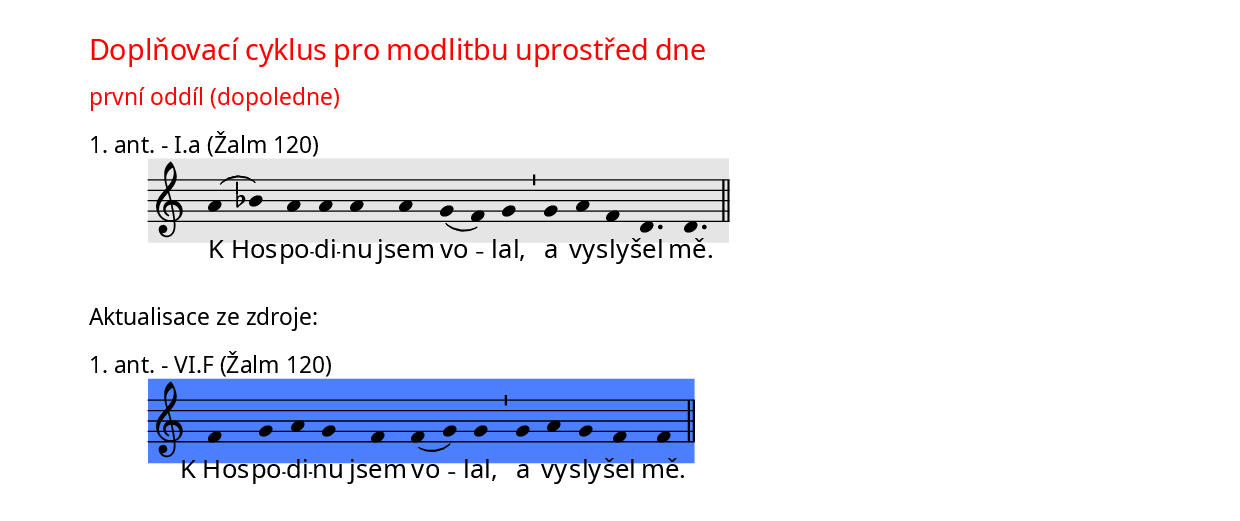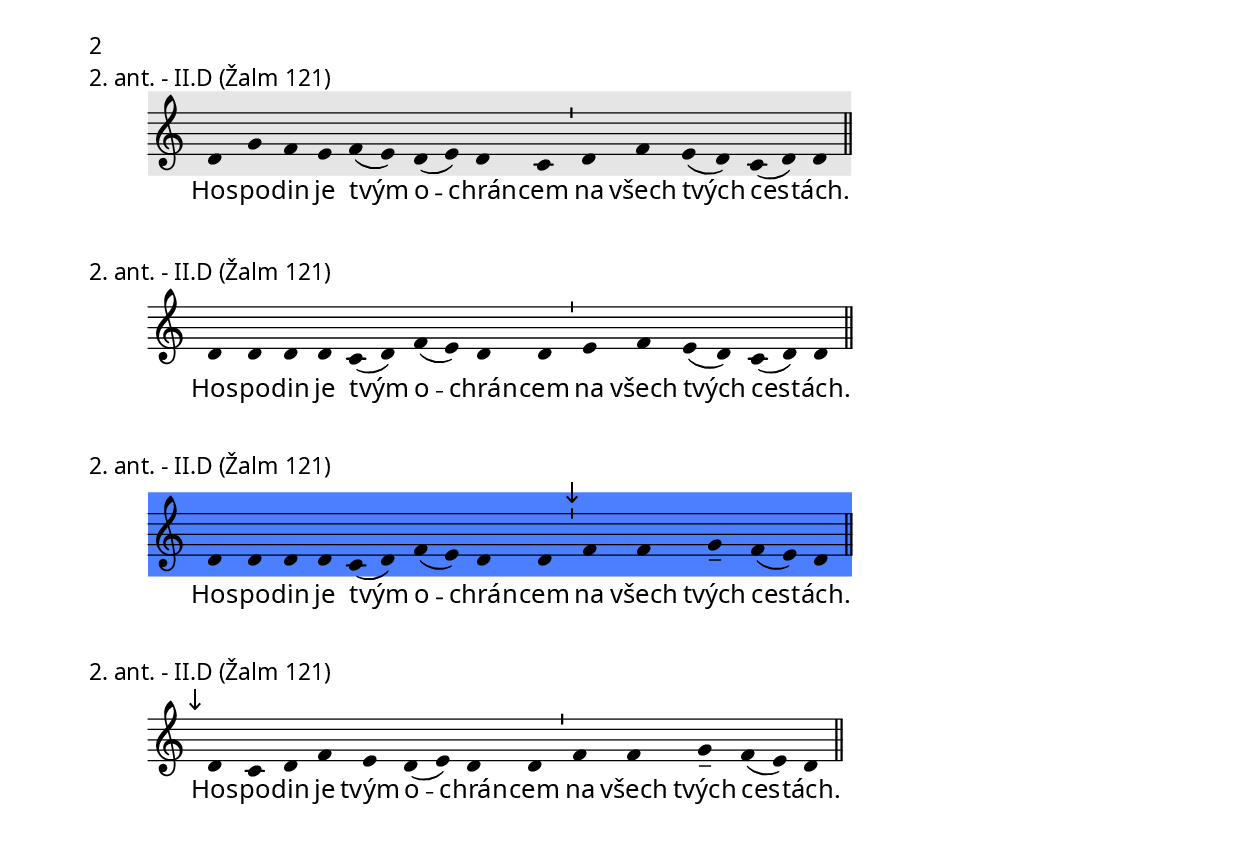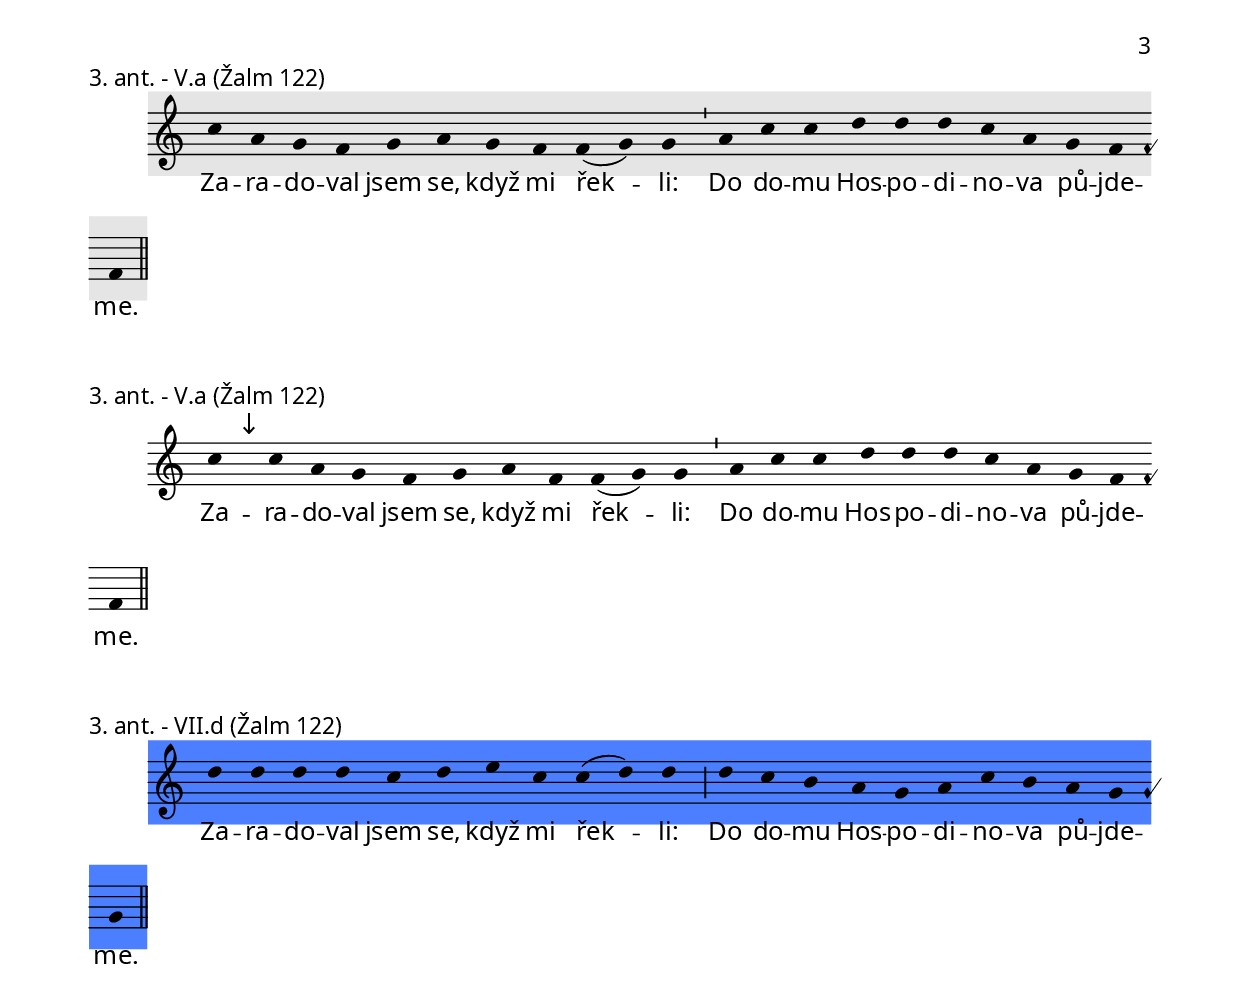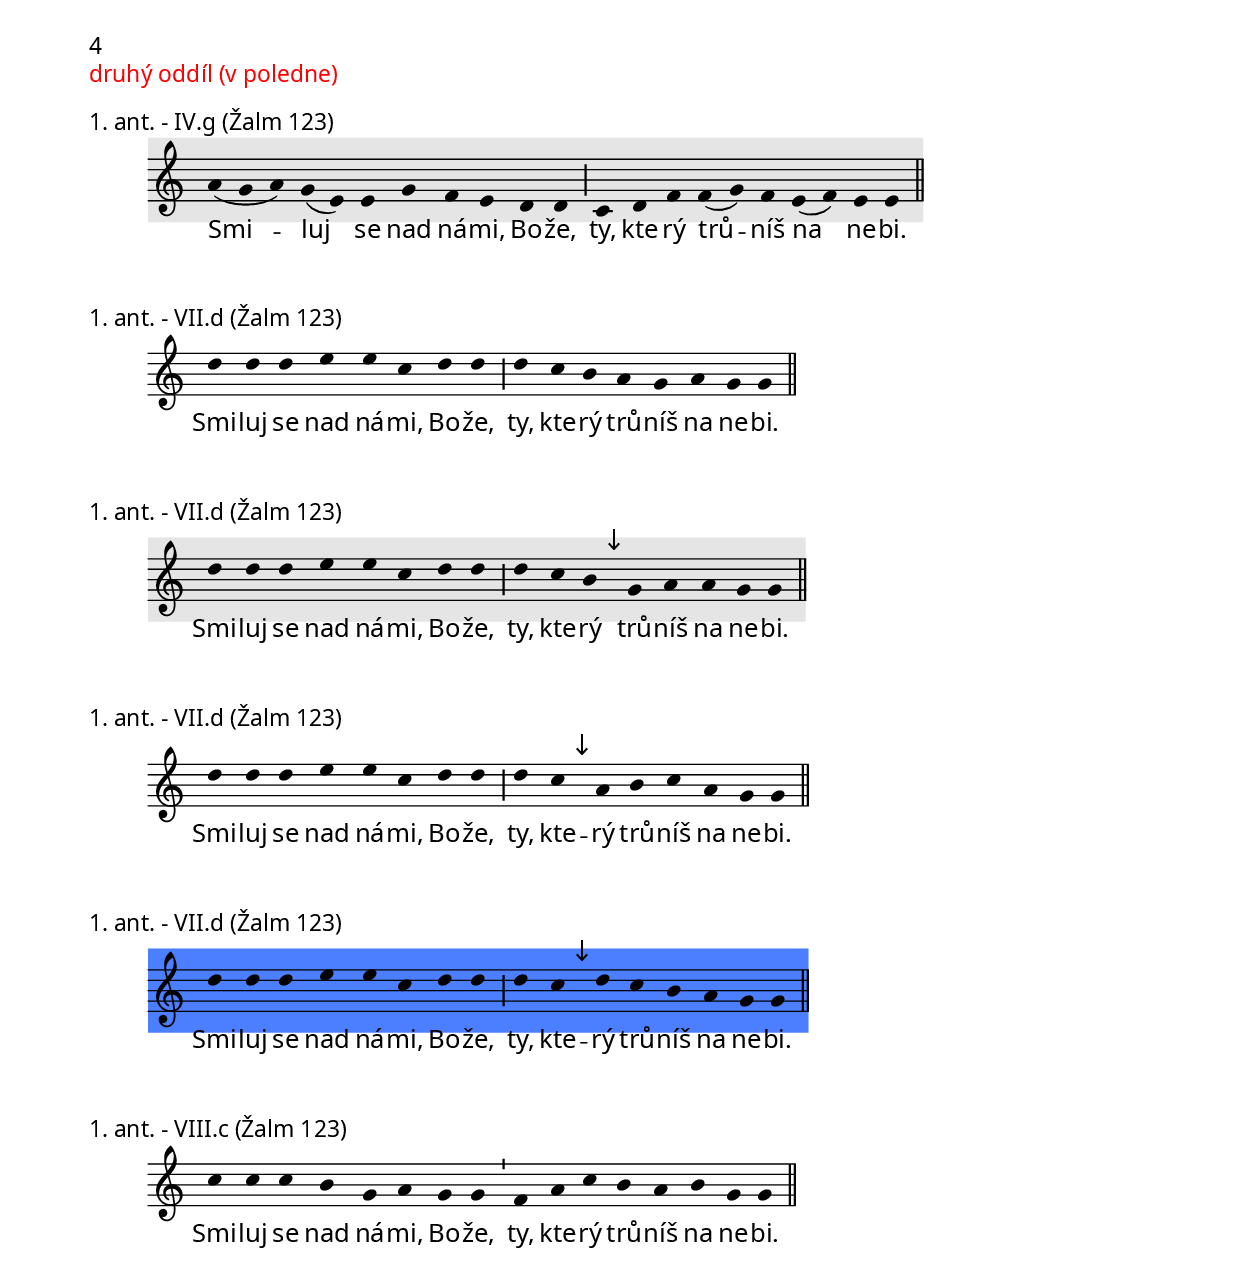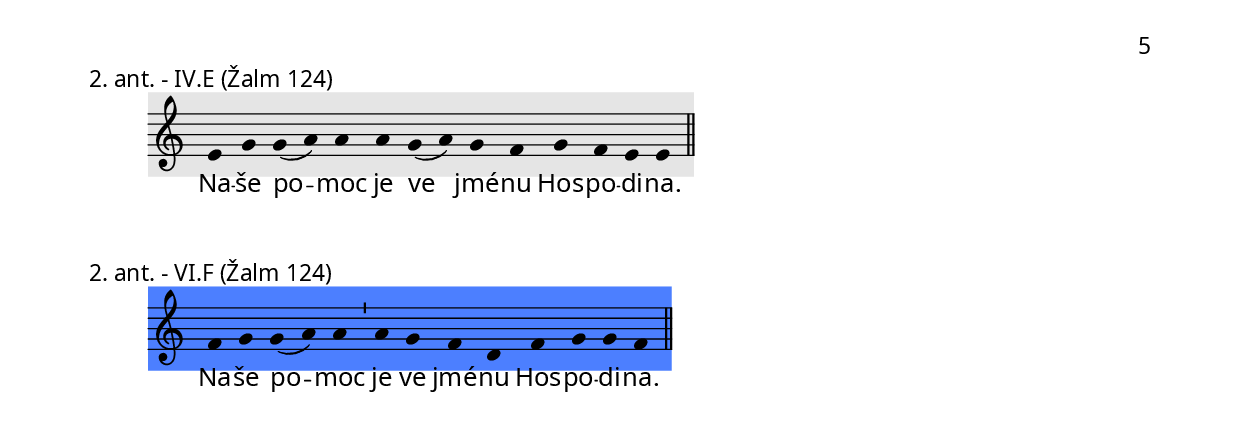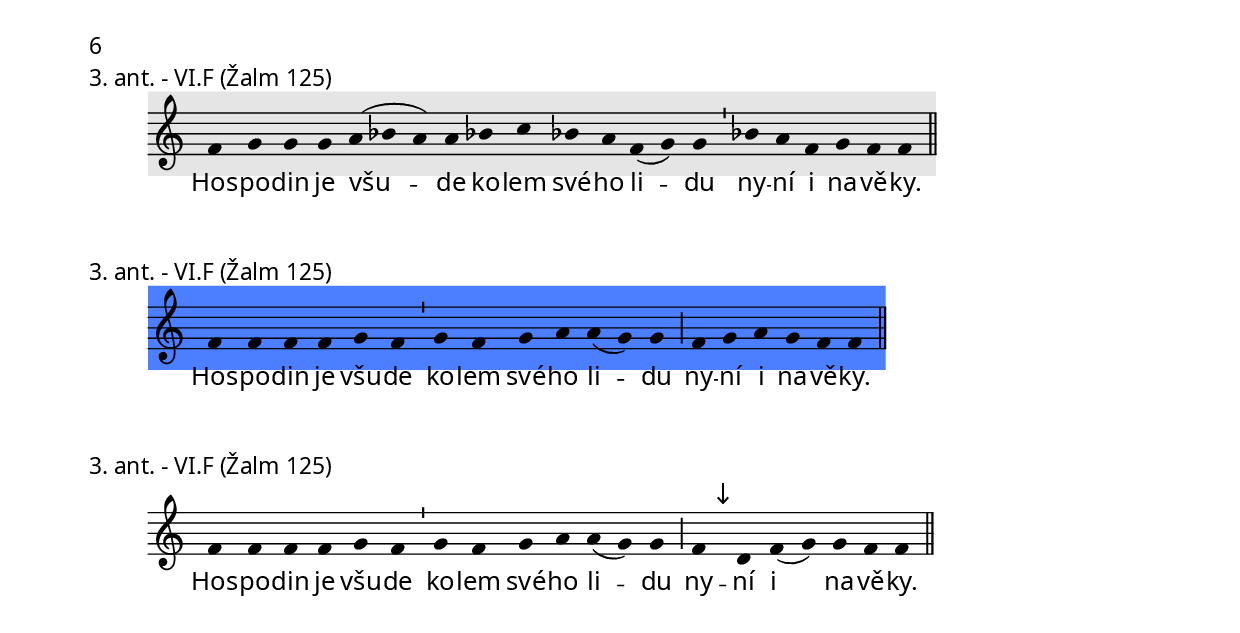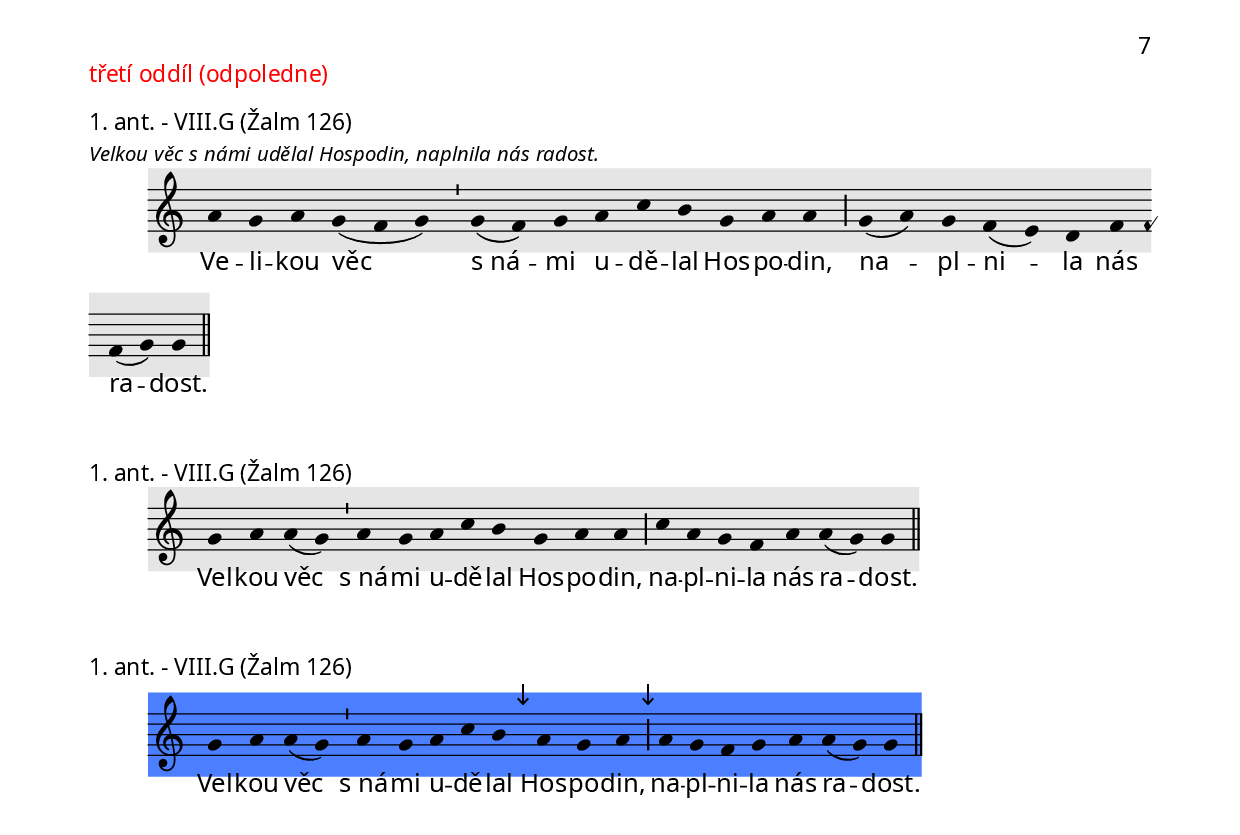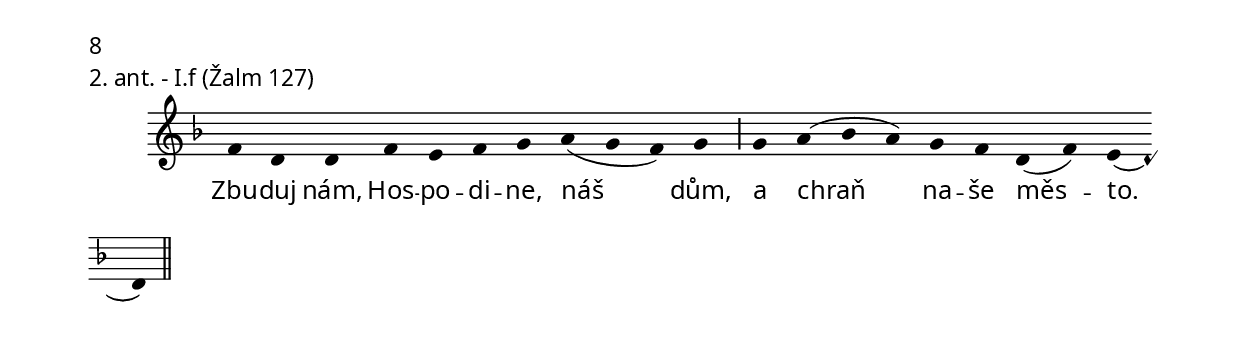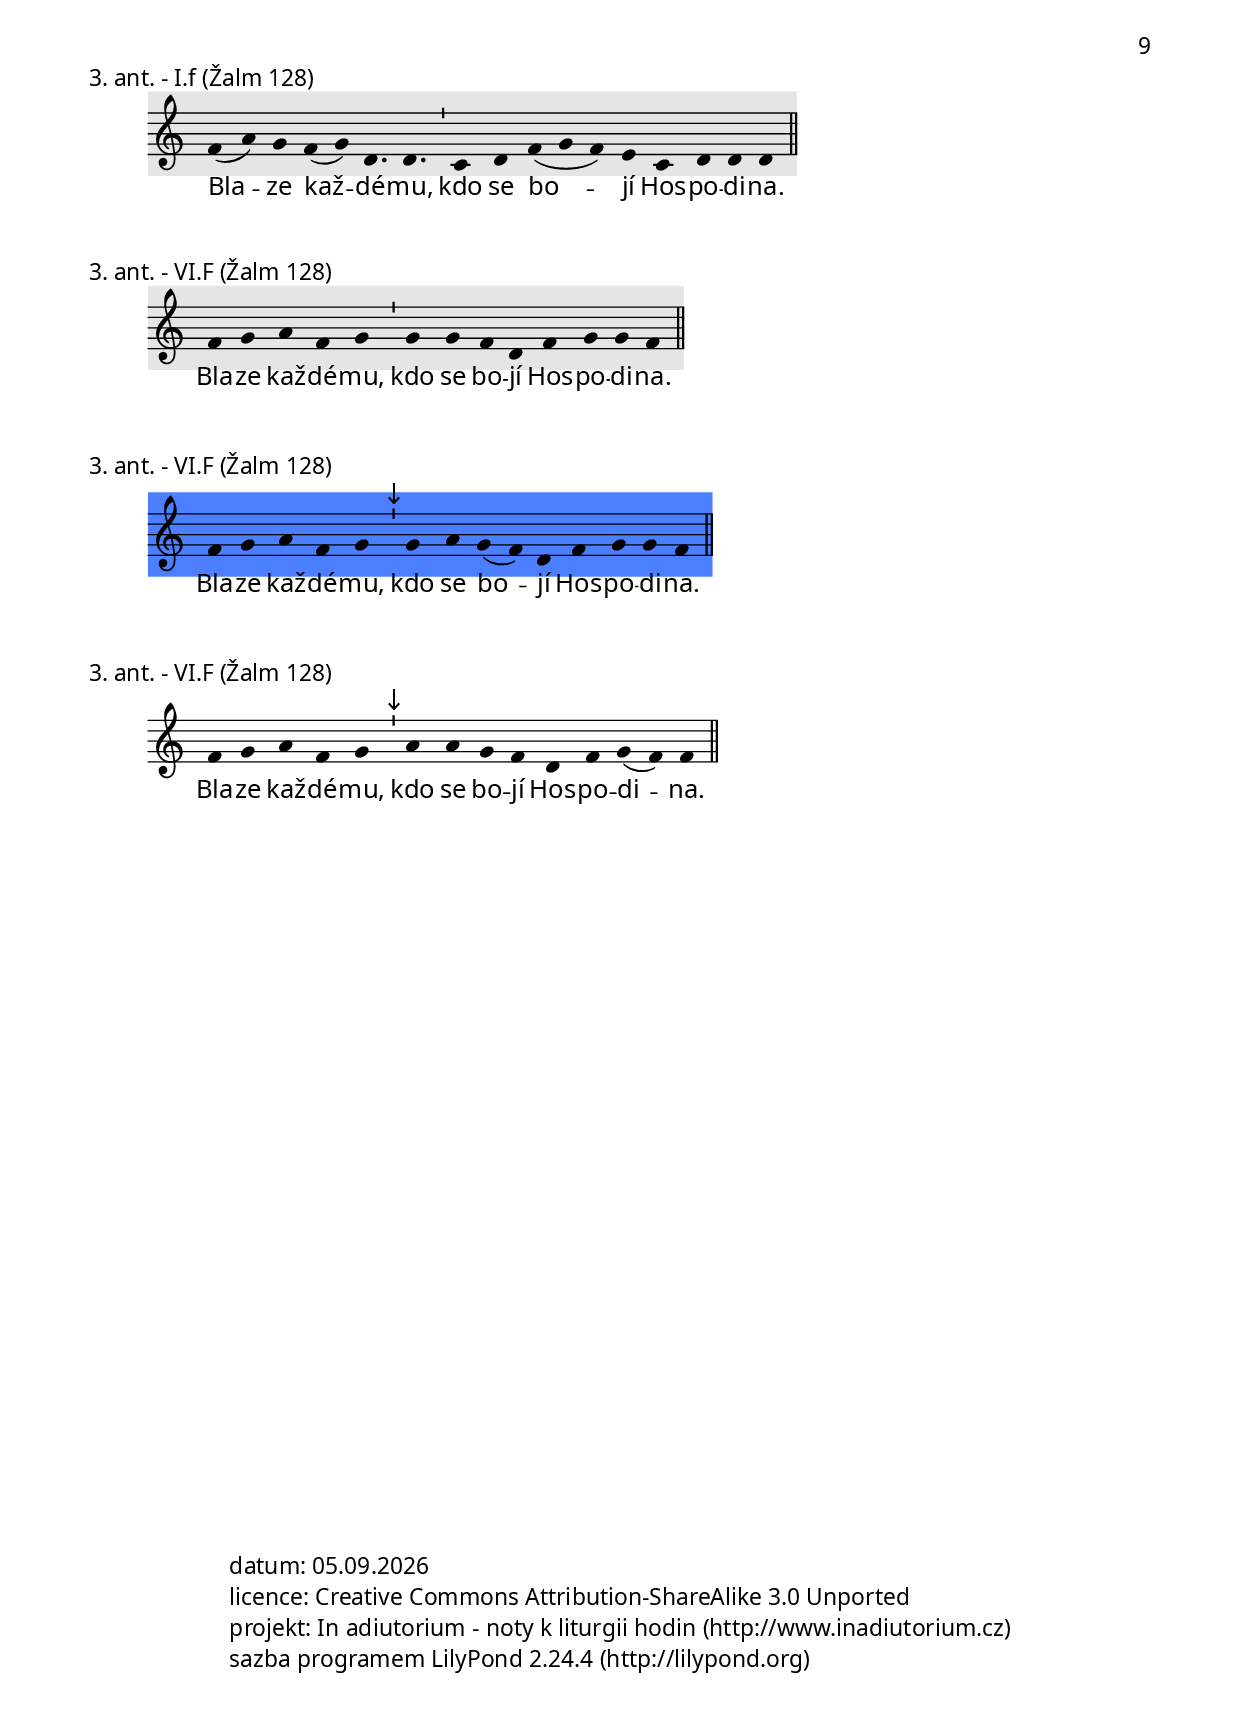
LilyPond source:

\include "../spolecne.ly"

\markup {\nadpisDen {Doplňovací cyklus pro modlitbu uprostřed dne}}

\markup {\nadpisHodinka {"první oddíl (dopoledne)"}}

\score {
  \relative c''{
    \zvyraznovacSedy
    \choralniRezim
    a4( bes) a a a a g( f) g \barMin g a f d4. d \barFinalis
  }
  \addlyrics {
    K_Hos -- po -- di -- nu jsem vo -- lal,
    a vy -- sly -- šel mě.
  }
  \header {
    quid = "1. ant."
    modus = "I"
    differentia = "a"
    psalmus = "Žalm 120"
    id = "tercie-ant1"
    fons = "žaltář, pondělí 4.t., up., 3. ant."
    fial = "antifony/tyden4_2pondeli.ly#up-ant3"
    piece = \markup {\sestavTitulek}
  }
}

\markup{Aktualisace ze zdroje:}

\score {
  \relative c' {
    \zvyraznovacModry
    \choralniRezim
    f4 g a g f f( g) g \barMin
    g a g f f \barFinalis
  }
  \addlyrics {
    K_Hos -- po -- di -- nu jsem vo -- lal,
    a vy -- sly -- šel mě.
  }
  \header {
    quid = "1. ant."
    modus = "VI"
    differentia = "F"
    psalmus = "Žalm 120"
    id = "tercie-ant1"
    fons = "žaltář, pondělí 4.t., up., 3. ant."
    fial = "antifony/tyden4_2pondeli.ly#up-ant3"
    piece = \markup {\sestavTitulek}
  }
}

\pageBreak

\score {
  \relative c' {
    \zvyraznovacSedy
    \choralniRezim
    d4 g f e f( e) d( e) d c \barMin
    d f e( d) c( d) d \barFinalis
  }
  \addlyrics {
    Hos -- po -- din je tvým o -- chrán -- cem
    na všech tvých ces -- tách.
  }
  \header {
    quid = "2. ant."
    modus = "II"
    differentia = "D"
    psalmus = "Žalm 121"
    placet = "~"
    id = "tercie-ant2"
    piece = \markup {\sestavTitulek}
  }
}

\score {
  \relative c' {
    \choralniRezim
    d4 d d d c( d) f( e) d d \barMin
    e f e( d) c( d) d \barFinalis
  }
  \addlyrics {
    Hos -- po -- din je tvým o -- chrán -- cem
    na všech tvých ces -- tách.
  }
  \header {
    quid = "2. ant."
    modus = "II"
    differentia = "D"
    psalmus = "Žalm 121"
    id = "tercie-ant2"
    piece = \markup {\sestavTitulek}
  }
}

\score {
  \relative c' {
    \zvyraznovacModry
    \choralniRezim
    d4 d d d c( d) f( e) d d \barMin
    \mark\sipka f f g-- f( e) d \barFinalis
  }
  \addlyrics {
    Hos -- po -- din je tvým o -- chrán -- cem
    na všech tvých ces -- tách.
  }
  \header {
    quid = "2. ant."
    modus = "II"
    differentia = "D"
    psalmus = "Žalm 121"
    id = "tercie-ant2"
    piece = \markup {\sestavTitulek}
  }
}

\score {
  \relative c' {
    \choralniRezim
    \mark\sipka d4 c d f e d( e) d d \barMin
    f f g-- f( e) d \barFinalis
  }
  \addlyrics {
    Hos -- po -- din je tvým o -- chrán -- cem
    na všech tvých ces -- tách.
  }
  \header {
    quid = "2. ant."
    modus = "II"
    differentia = "D"
    psalmus = "Žalm 121"
    id = "tercie-ant2"
    piece = \markup {\sestavTitulek}
  }
}

\pageBreak

\score {
  \relative c'' {
    \zvyraznovacSedy
    \choralniRezim
    c4 a g f g a g f f( g) g \barMin
    a c c d d d c a g f f \barFinalis
  }
  \addlyrics {
    Za -- ra -- do -- val jsem se, když mi řek -- li:
    Do do -- mu Hos -- po -- di -- no -- va pů -- jde -- me.
  }
  \header {
    quid = "3. ant."
    modus = "V"
    differentia = "a"
    psalmus = "Žalm 122"
    placet = "závěr je odpudivý"
    id = "tercie-ant3"
    piece = \markup {\sestavTitulek}
  }
}

\score {
  \relative c'' {
    \choralniRezim
    c4 \mark\sipka c a g f g a f f( g) g \barMin
    a c c d d d c a g f f \barFinalis
  }
  \addlyrics {
    Za -- ra -- do -- val jsem se, když mi řek -- li:
    Do do -- mu Hos -- po -- di -- no -- va pů -- jde -- me.
  }
  \header {
    quid = "3. ant."
    modus = "V"
    differentia = "a"
    psalmus = "Žalm 122"
    id = "tercie-ant3"
    piece = \markup {\sestavTitulek}
  }
}

\score {
  \relative c'' {
    \zvyraznovacModry
    \choralniRezim
    d4 d d d c d e c c( d) d \barMaior
    d c b a g a c b a g g \barFinalis
  }
  \addlyrics {
    Za -- ra -- do -- val jsem se, když mi řek -- li:
    Do do -- mu Hos -- po -- di -- no -- va pů -- jde -- me.
  }
  \header {
    quid = "3. ant."
    modus = "VII"
    differentia = "d"
    psalmus = "Žalm 122"
    id = "tercie-ant3"
    piece = \markup {\sestavTitulek}
  }
}

\pageBreak

\markup {\nadpisHodinka {"druhý oddíl (v poledne)"}}

\score {
  \relative c'' {
    \zvyraznovacSedy
    \choralniRezim
    a4( g a) g( e) e g f e d d \barMaior
    c d f f( g) f e( f) e e \barFinalis
  }
  \addlyrics {
    Smi -- luj se nad ná -- mi, Bo -- že,
    ty, kte -- rý trů -- níš na ne -- bi.
  }
  \header {
    quid = "1. ant."
    modus = "IV"
    differentia = "g"
    psalmus = "Žalm 123"
    id = "sexta-ant1"
    piece = \markup {\sestavTitulek}
  }
}

\score {
  \relative c'' {
    \choralniRezim
    d4 d d e e c d d \barMaior
    d c b a g a g g \barFinalis
  }
  \addlyrics {
    Smi -- luj se nad ná -- mi, Bo -- že,
    ty, kte -- rý trů -- níš na ne -- bi.
  }
  \header {
    quid = "1. ant."
    modus = "VII"
    differentia = "d"
    psalmus = "Žalm 123"
    id = "sexta-ant1"
    piece = \markup {\sestavTitulek}
  }
}

\score {
  \relative c'' {
    \zvyraznovacSedy
    \choralniRezim
    d4 d d e e c d d \barMaior
    d c b \mark\sipka g a a g g \barFinalis
  }
  \addlyrics {
    Smi -- luj se nad ná -- mi, Bo -- že,
    ty, kte -- rý trů -- níš na ne -- bi.
  }
  \header {
    quid = "1. ant."
    modus = "VII"
    differentia = "d"
    psalmus = "Žalm 123"
    id = "sexta-ant1"
    piece = \markup {\sestavTitulek}
  }
}

\score {
  \relative c'' {
    \choralniRezim
    d4 d d e e c d d \barMaior
    d c \mark\sipka a b c a g g \barFinalis
  }
  \addlyrics {
    Smi -- luj se nad ná -- mi, Bo -- že,
    ty, kte -- rý trů -- níš na ne -- bi.
  }
  \header {
    quid = "1. ant."
    modus = "VII"
    differentia = "d"
    psalmus = "Žalm 123"
    id = "sexta-ant1"
    piece = \markup {\sestavTitulek}
  }
}

\score {
  \relative c'' {
    \zvyraznovacModry
    \choralniRezim
    d4 d d e e c d d \barMaior
    d c \mark\sipka d c b a g g \barFinalis
  }
  \addlyrics {
    Smi -- luj se nad ná -- mi, Bo -- že,
    ty, kte -- rý trů -- níš na ne -- bi.
  }
  \header {
    quid = "1. ant."
    modus = "VII"
    differentia = "d"
    psalmus = "Žalm 123"
    id = "sexta-ant1"
    piece = \markup {\sestavTitulek}
  }
}

\score {
  \relative c'' {
    \choralniRezim
    c4 c c b g a g g \barMin
    f a c b a b g g \barFinalis
  }
  \addlyrics {
    Smi -- luj se nad ná -- mi, Bo -- že,
    ty, kte -- rý trů -- níš na ne -- bi.
  }
  \header {
    quid = "1. ant."
    modus = "VIII"
    differentia = "c"
    psalmus = "Žalm 123"
    id = "sexta-ant1"
    piece = \markup {\sestavTitulek}
  }
}

\pageBreak

\score {
  \relative c' {
    \zvyraznovacSedy
    \choralniRezim
    e4 g g( a) a a g( a) g f g f e e \barFinalis
  }
  \addlyrics {
    Na -- še po -- moc je ve jmé -- nu Hos -- po -- di -- na.
  }
  \header {
    quid = "2. ant."
    modus = "IV"
    differentia = "E"
    psalmus = "Žalm 124"
    placet = "převzatý kousek delší antifony pro krátký text dobře nefunguje ani po úpravě závěru"
    id = "sexta-ant2"
    piece = \markup {\sestavTitulek}
  }
}

\score {
  \relative c' {
    \zvyraznovacModry
    \choralniRezim
    f4 g g( a) a \barMin
    a g f d f g g f \barFinalis
  }
  \addlyrics {
    Na -- še po -- moc
    je ve jmé -- nu Hos -- po -- di -- na.
  }
  \header {
    quid = "2. ant."
    modus = "VI"
    differentia = "F"
    psalmus = "Žalm 124"
    id = "sexta-ant2"
    piece = \markup {\sestavTitulek}
  }
}

\pageBreak

\score {
  \relative c' {
    \zvyraznovacSedy
    \choralniRezim
    f4 g g g a( bes a) a
    bes c bes a f( g) g \barMin
    bes a f g f f \barFinalis
  }
  \addlyrics {
    Hos -- po -- din je všu -- de ko -- lem své -- ho li -- du
    ny -- ní i na -- vě -- ky.
  }
  \header {
    quid = "3. ant."
    modus = "VI"
    differentia = "F"
    psalmus = "Žalm 125"
    id = "sexta-ant3"
    fons = "jen začátek podle žaltář, út 3.t., nešp., 1. ant."
    fial = "antifony/tyden3_3utery.ly#ne-ant1?cast"
    piece = \markup {\sestavTitulek}
  }
}

\score {
  \relative c' {
    \zvyraznovacModry
    \choralniRezim
    f4 f f f g f \barMin
    g f g a a( g) g \barMaior
    f g a g f f \barFinalis
  }
  \addlyrics {
    Hos -- po -- din je všu -- de
    ko -- lem své -- ho li -- du
    ny -- ní i na -- vě -- ky.
  }
  \header {
    quid = "3. ant."
    modus = "VI"
    differentia = "F"
    psalmus = "Žalm 125"
    id = "sexta-ant3"
    piece = \markup {\sestavTitulek}
  }
}

\score {
  \relative c' {
    \choralniRezim
    f4 f f f g f \barMin
    g f g a a( g) g \barMaior
    f \mark\sipka d f( g) g f f \barFinalis
  }
  \addlyrics {
    Hos -- po -- din je všu -- de
    ko -- lem své -- ho li -- du
    ny -- ní i na -- vě -- ky.
  }
  \header {
    quid = "3. ant."
    modus = "VI"
    differentia = "F"
    psalmus = "Žalm 125"
    id = "sexta-ant3"
    piece = \markup {\sestavTitulek}
  }
}

\pageBreak

\markup {\nadpisHodinka {"třetí oddíl (odpoledne)"}}

\score {
  \relative c'' {
    \zvyraznovacSedy
    \choralniRezim
    a4 g a g( f g) \barMin g( f) g a c b g a a \barMaior
    g( a) g f( e) d f f( g) g \barFinalis
  }
  \addlyrics {
    Ve -- li -- kou věc s_ná -- mi u -- dě -- lal Hos -- po -- din,
    na -- pl -- ni -- la nás ra -- dost.
  }
  \header {
    textus_approbatus = "Velkou věc s námi udělal Hospodin, naplnila nás radost."
    quid = "1. ant."
    modus = "VIII"
    differentia = "G"
    psalmus = "Žalm 126"
    placet = "lépe"
    id = "nona-ant1"
    piece = \markup {\sestavTitulek}
  }
}

\score {
  \relative c'' {
    \zvyraznovacSedy
    \choralniRezim
    g4 a a( g) \barMin
    a g a c b g a a \barMaior
    c a g f a a( g) g \barFinalis
  }
  \addlyrics {
    Vel -- kou věc s_ná -- mi u -- dě -- lal Hos -- po -- din,
    na -- pl -- ni -- la nás ra -- dost.
  }
  \header {
    quid = "1. ant."
    modus = "VIII"
    differentia = "G"
    psalmus = "Žalm 126"
    id = "nona-ant1"
    piece = \markup {\sestavTitulek}
  }
}

\score {
  \relative c'' {
    \zvyraznovacModry
    \choralniRezim
    g4 a a( g) \barMin
    a g a c b \mark\sipka a g a \barMaior
    \mark\sipka a g f g a a( g) g \barFinalis
  }
  \addlyrics {
    Vel -- kou věc s_ná -- mi u -- dě -- lal Hos -- po -- din,
    na -- pl -- ni -- la nás ra -- dost.
  }
  \header {
    quid = "1. ant."
    modus = "VIII"
    differentia = "G"
    psalmus = "Žalm 126"
    id = "nona-ant1"
    piece = \markup {\sestavTitulek}
  }
}

\pageBreak

\score {
  \relative c' {
    \key f \major
    \choralniRezim
    f4 d d f e f g a( g f) g \barMaior
    g a( bes a) g f d( f) e( d) \barFinalis
  }
  \addlyrics {
    Zbu -- duj nám, Hos -- po -- di -- ne, náš dům,
    a chraň na -- še měs -- to.
  }
  \header {
    quid = "2. ant."
    modus = "I"
    differentia = "f"
    psalmus = "Žalm 127"
    id = "nona-ant2"
    fons = "žaltář, středa 3. týdne, nešp., 2. ant."
    fial = "antifony/tyden3_4streda.ly#ne-ant2"
    piece = \markup {\sestavTitulek}
  }
}

\pageBreak

\score {
  \relative c' {
    \zvyraznovacSedy
    \choralniRezim
    f4( a) g f( g) d4. d \barMin c4 d f( g f) e c d d d \barFinalis
  }
  \addlyrics {
    Bla -- ze kaž -- dé -- mu,
    kdo se bo -- jí Hos -- po -- di -- na.
  }
  \header {
    quid = "3. ant."
    modus = "I"
    differentia = "f"
    psalmus = "Žalm 128"
    id = "nona-ant3"
    piece = \markup {\sestavTitulek}
  }
}

\score {
  \relative c' {
    \zvyraznovacSedy
    \choralniRezim
    f4 g a f g \barMin
    g g f d f g g f \barFinalis
  }
  \addlyrics {
    Bla -- ze kaž -- dé -- mu,
    kdo se bo -- jí Hos -- po -- di -- na.
  }
  \header {
    quid = "3. ant."
    modus = "VI"
    differentia = "F"
    psalmus = "Žalm 128"
    id = "nona-ant3"
    piece = \markup {\sestavTitulek}
  }
}

\score {
  \relative c' {
    \zvyraznovacModry
    \choralniRezim
    f4 g a f g \barMin
    \mark\sipka g a g( f) d f g g f \barFinalis
  }
  \addlyrics {
    Bla -- ze kaž -- dé -- mu,
    kdo se bo -- jí Hos -- po -- di -- na.
  }
  \header {
    quid = "3. ant."
    modus = "VI"
    differentia = "F"
    psalmus = "Žalm 128"
    id = "nona-ant3"
    piece = \markup {\sestavTitulek}
  }
}

\score {
  \relative c' {
    \choralniRezim
    f4 g a f g \barMin
    \mark\sipka a a g f d f g( f) f \barFinalis
  }
  \addlyrics {
    Bla -- ze kaž -- dé -- mu,
    kdo se bo -- jí Hos -- po -- di -- na.
  }
  \header {
    quid = "3. ant."
    modus = "VI"
    differentia = "F"
    psalmus = "Žalm 128"
    id = "nona-ant3"
    piece = \markup {\sestavTitulek}
  }
}
